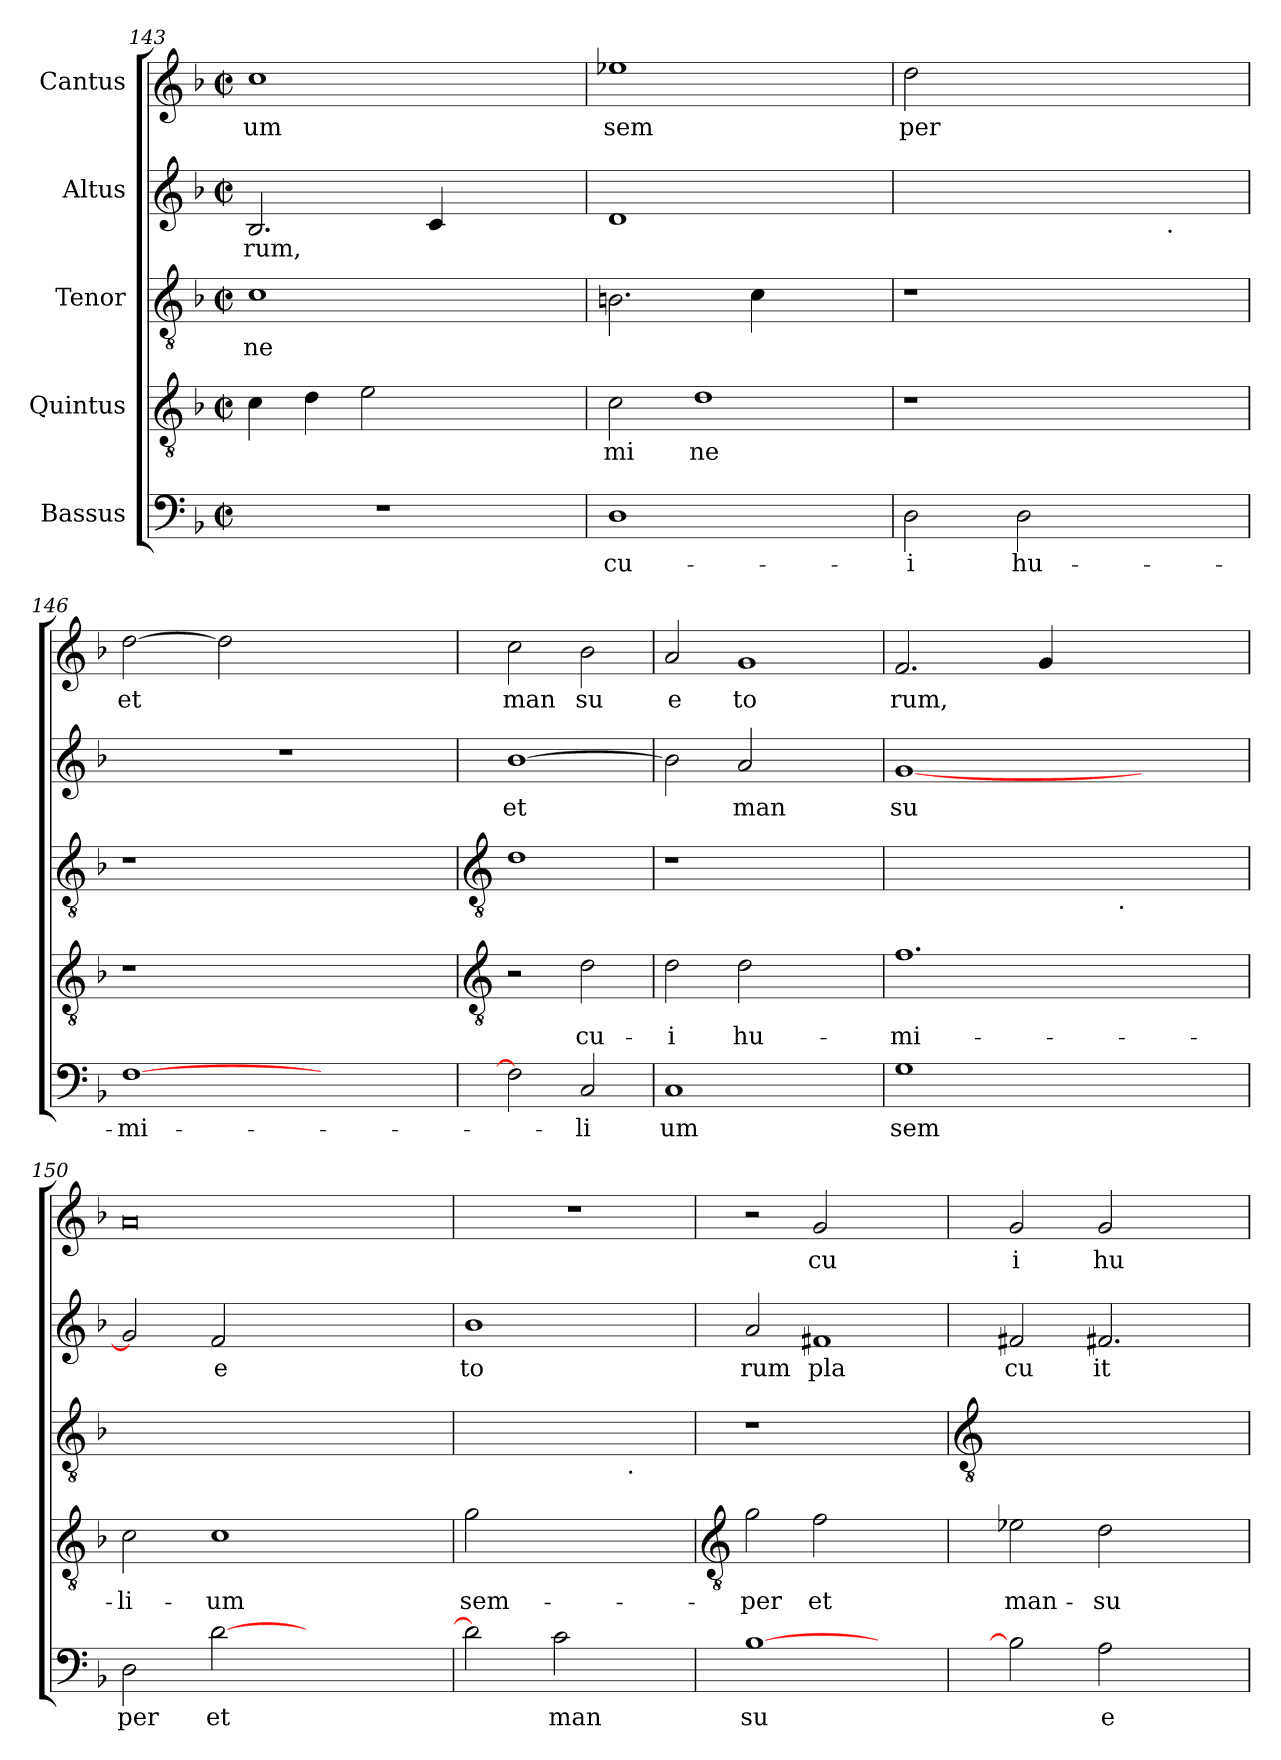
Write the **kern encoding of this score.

**kern	**text	**kern	**text	**kern	**text	**kern	**text	**kern	**text
*part5	*part5	*part4	*part4	*part3	*part3	*part2	*part2	*part1	*part1
*staff5	*staff5	*staff4	*staff4	*staff3	*staff3	*staff2	*staff2	*staff1	*staff1
*I"Bassus	*	*I"Quintus	*	*I"Tenor	*	*I"Altus	*	*I"Cantus	*
*clefF4	*	*clefGv2	*	*clefGv2	*	*clefG2	*	*clefG2	*
*k[b-]	*	*k[b-]	*	*k[b-]	*	*k[b-]	*	*k[b-]	*
*F:	*	*F:	*	*F:	*	*F:	*	*F:	*
*M2/2	*	*M2/2	*	*M2/2	*	*M2/2	*	*M2/2	*
*met(c|)	*	*met(c|)	*	*met(c|)	*	*met(c|)	*	*met(c|)	*
=143B	=143B	=143B	=143B	=143B	=143B	=143B	=143B	=143B	=143B
!	!	!	!	!	!LO:LY:b	!	!LO:LY:b	!	!LO:LY:b
4ryy	.	4c\	.	1c	ne	2.B-/	rum,	1cc	um
4ryy	.	4d\	.	.	.	.	.	.	.
32ryy	.	2e\	.	.	.	.	.	.	.
1r	.	.	.	.	.	.	.	.	.
.	.	.	.	.	.	4c/	.	.	.
.	.	2ryy	.	2ryy	.	2ryy	.	2ryy	.
.	.	32ryy	.	32ryy	.	32ryy	.	32ryy	.
=144A	=144A	=144A	=144A	=144A	=144A	=144A	=144A	=144A	=144A
!	!LO:LY:b	!	!LO:LY:b	!	!	!	!	!	!LO:LY:b
1D	cu-	2c\	mi	2.Bn\	.	1d	.	1ee-X	sem
!	!	!	!LO:LY:b	!	!	!	!	!	!
.	.	1d	ne	.	.	.	.	.	.
.	.	.	.	4c\	.	.	.	.	.
2ryy	.	.	.	2ryy	.	2ryy	.	2ryy	.
=145A	=145A	=145A	=145A	=145A	=145A	=145A	=145A	=145A	=145A
!	!LO:LY:b	!	!	!	!	!	!	!	!LO:LY:b
2D\	-i	1r	.	1r	.	4ryy	.	2dd\	per
.	.	.	.	.	.	4ryy	.	.	.
!	!LO:LY:b	!	!	!	!	!	!	!	!
2D\	hu-	.	.	.	.	4ryy	.	2ryy	.
.	.	.	.	.	.	32ryy	.	.	.
.	.	.	.	.	.	32ryy	.	.	.
.	.	.	.	.	.	32ryy	.	.	.
.	.	.	.	.	.	32ryy	.	.	.
.	.	.	.	.	.	32ryy	.	.	.
.	.	.	.	.	.	32ryy	.	.	.
!	!	!	!	!	!	!LO:TX:b:t=.	!	!	!
.	.	.	.	.	.	32ryy	.	.	.
.	.	.	.	.	.	4ryy	.	.	.
8..ryy	.	8..ryy	.	8..ryy	.	.	.	8..ryy	.
!!LO:LB:g=z
=146	=146	=146	=146	=146	=146	=146	=146	=146	=146
!	!LO:LY:b	!	!	!	!	!	!	!	!LO:LY:b
[1F	-mi-	1r	.	1r	.	4ryy	.	[2dd\	et
.	.	.	.	.	.	4ryy	.	.	.
.	.	.	.	.	.	4ryy	.	2dd\]	.
.	.	.	.	.	.	32ryy	.	.	.
.	.	.	.	.	.	1r	.	.	.
2ryy	.	2ryy	.	2ryy	.	.	.	2ryy	.
4ryy	.	4ryy	.	4ryy	.	.	.	4ryy	.
32ryy	.	32ryy	.	32ryy	.	.	.	32ryy	.
!!LO:LB:g=z
=146A	=146A	=146A	=146A	=146A	=146A	=146A	=146A	=146A	=146A
*	*	*clefGv2	*	*clefGv2	*	*	*	*	*
!	!	!	!	!	!	!	!LO:LY:b	!	!LO:LY:b
2F\]	.	2r	.	1d	.	[1b-	et	2cc\	man
!	!LO:LY:b	!	!LO:LY:b	!	!	!	!	!	!LO:LY:b
2C/	-li	2d\	cu-	.	.	.	.	2b-\	su
=147A	=147A	=147A	=147A	=147A	=147A	=147A	=147A	=147A	=147A
!	!LO:LY:b	!	!LO:LY:b	!	!	!	!	!	!LO:LY:b
1C	um	2d\	-i	1r	.	2b-\]	.	2a/	e
!	!	!	!LO:LY:b	!	!	!	!LO:LY:b	!	!LO:LY:b
.	.	2d\	hu-	.	.	2a/	man	1g	to
2ryy	.	2ryy	.	2ryy	.	2ryy	.	.	.
=149A	=149A	=149A	=149A	=149A	=149A	=149A	=149A	=149A	=149A
!	!LO:LY:b	!	!LO:LY:b	!	!	!	!LO:LY:b	!	!LO:LY:b
1G	sem	1.f	-mi-	4ryy	.	[1g	su	2.f/	rum,
.	.	.	.	4ryy	.	.	.	.	.
.	.	.	.	4ryy	.	.	.	.	.
.	.	.	.	32ryy	.	.	.	4g/	.
.	.	.	.	32ryy	.	.	.	.	.
.	.	.	.	32ryy	.	.	.	.	.
.	.	.	.	32ryy	.	.	.	.	.
.	.	.	.	32ryy	.	.	.	.	.
.	.	.	.	32ryy	.	.	.	.	.
!	!	!	!	!LO:TX:b:t=.	!	!	!	!	!
.	.	.	.	32ryy	.	.	.	.	.
.	.	.	.	4ryy	.	.	.	.	.
2ryy	.	.	.	.	.	2ryy	.	2ryy	.
.	.	.	.	4ryy	.	.	.	.	.
.	.	.	.	32ryy	.	.	.	.	.
=150A	=150A	=150A	=150A	=150A	=150A	=150A	=150A	=150A	=150A
!	!LO:LY:b	!	!LO:LY:b	!	!	!	!	!	!
2D\	per	2c\	-li-	4ryy	.	2g/]	.	0a	.
.	.	.	.	4ryy	.	.	.	.	.
!	!LO:LY:b	!	!LO:LY:b	!	!	!	!LO:LY:b	!	!
[2d\	et	1c	-um	4ryy	.	2f/	e	.	.
.	.	.	.	32ryy	.	.	.	.	.
.	.	.	.	4ryy	.	.	.	.	.
1ryy	.	.	.	.	.	1ryy	.	.	.
.	.	.	.	32%31ryy	.	.	.	.	.
.	.	2ryy	.	.	.	.	.	.	.
=151A	=151A	=151A	=151A	=151A	=151A	=151A	=151A	=151A	=151A
!	!	!	!LO:LY:b	!	!	!	!LO:LY:b	!	!
2d\]	.	2g\	sem-	4ryy	.	1b-	to	1r	.
.	.	.	.	4ryy	.	.	.	.	.
!	!LO:LY:b	!	!	!	!	!	!	!	!
2c\	man	2ryy	.	32ryy	.	.	.	.	.
.	.	.	.	32ryy	.	.	.	.	.
.	.	.	.	32ryy	.	.	.	.	.
.	.	.	.	32ryy	.	.	.	.	.
.	.	.	.	32ryy	.	.	.	.	.
.	.	.	.	32ryy	.	.	.	.	.
!	!	!	!	!LO:TX:b:t=.	!	!	!	!	!
.	.	.	.	32ryy	.	.	.	.	.
.	.	.	.	4ryy	.	.	.	.	.
.	.	.	.	32ryy	.	.	.	.	.
!!LO:LB:g=z
=152	=152	=152	=152	=152	=152	=152	=152	=152	=152
*	*	*clefGv2	*	*	*	*	*	*	*
!	!LO:LY:b	!	!LO:LY:b	!	!	!	!LO:LY:b	!	!
[1B-	su	2g\	-per	1r	.	2a/	rum	2r	.
!	!	!	!LO:LY:b	!	!	!	!LO:LY:b	!	!LO:LY:b
.	.	2f\	et	.	.	1f#X	pla	2g/	cu
2ryy	.	2ryy	.	2ryy	.	.	.	2ryy	.
!!LO:LB:g=z
=153	=153	=153	=153	=153	=153	=153	=153	=153	=153
*	*	*	*	*clefGv2	*	*	*	*	*
!	!	!	!LO:LY:b	!	!	!	!LO:LY:b	!	!LO:LY:b
2B-\]	.	2e-X\	man-	4ryy	.	2f#X/	cu	2g/	i
.	.	.	.	4ryy	.	.	.	.	.
!	!LO:LY:b	!	!LO:LY:b	!	!	!	!LO:LY:b	!	!LO:LY:b
2A\	e	2d\	-su-	4ryy	.	2.f#X/	it	2g/	hu
.	.	.	.	32ryy	.	.	.	.	.
.	.	.	.	4ryy	.	.	.	.	.
4ryy	.	4ryy	.	.	.	.	.	4ryy	.
.	.	.	.	8..ryy	.	.	.	.	.
=	=	=	=	=	=	=	=	=	=
*-	*-	*-	*-	*-	*-	*-	*-	*-	*-
